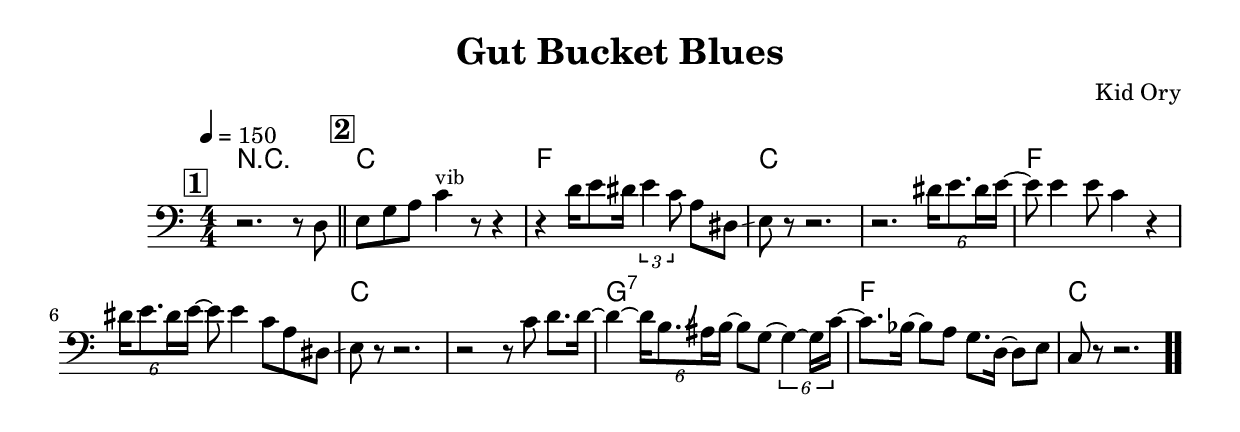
\version "2.13.2"

#(ly:set-option 'point-and-click #f)

\header {
  title = "Gut Bucket Blues"
  composer = "Kid Ory"
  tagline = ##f
}
global =
{
    \override Staff.TimeSignature #'style = #'()
    \time 4/4
    \clef "bass"
    \key c \major
    \override Rest #'direction = #'0
    \override MultiMeasureRest #'staff-position = #0
}
\score
{
<<
    \transpose c' c'

    \new ChordNames { \chords {
      \set majorSevenSymbol = \markup { "maj7" }
      \set minorChordModifier = \markup { \char ##x2013 }
      | r1 
      | c1 | f1 | c1 | s1 | f1 | s1 | c1 | s1 
      | g1:7 | f1 | c1|
      }
      }

    \new Staff
    <<
    \transpose c' c'

    {
      \global
  		%\override Score.MetronomeMark #'transparent = ##t
  		%\override Score.MetronomeMark #'stencil = ##f
  		
  		\override HorizontalBracket #'direction = #UP
  		\override HorizontalBracket #'bracket-flare = #'(0 . 0)
  		
  		\override TextSpanner #'dash-fraction = #1.0
  		\override TextSpanner #'bound-details #'left #'text = \markup{ \concat{\draw-line #'(0 . -1.0) \draw-line #'(1.0 . 0) }}
  		\override TextSpanner #'bound-details #'right #'text = \markup{ \concat{ \draw-line #'(1.0 . 0) \draw-line #'(0 . -1.0) }}
          \set Score.markFormatter = #format-mark-box-numbers


      \tempo 4 = 150
      \set Score.currentBarNumber = #0
     
      \bar "||" \mark \default r2. r8 d8 
      \bar "||" \mark \default e8 g8 a8 c'4^\markup{\left-align \small vib} r8 r4 
      | r4 d'16 e'8 dis'16\glissando  \tuplet 3/2 {e'4 c'8} a8 dis8\glissando  
      | e8 r8 r2. 
      | r2. \tuplet 6/4 {dis'16\glissando  e'8. dis'16 e'16~} 
      | e'8 e'4 e'8 c'4 r4 
      | \tuplet 6/4 {dis'16 e'8. dis'16\glissando  e'16~} e'8 e'4 c'8 a8 dis8\glissando  
      | e8 r8 r2. 
      | r2 r8 c'8 d'8. d'16~ 
      | d'4~ \tuplet 6/4 {d'16 b8.\bendAfter #+4  ais16 b16~} b8 g8~ \tuplet 6/4 {g4~ g16 c'16~} 
      | c'8. bes16~ bes8 a8 g8. d16~ d8 e8 
      | c8 r8 r2.\bar  ".."
    }
    >>
>>    
}
